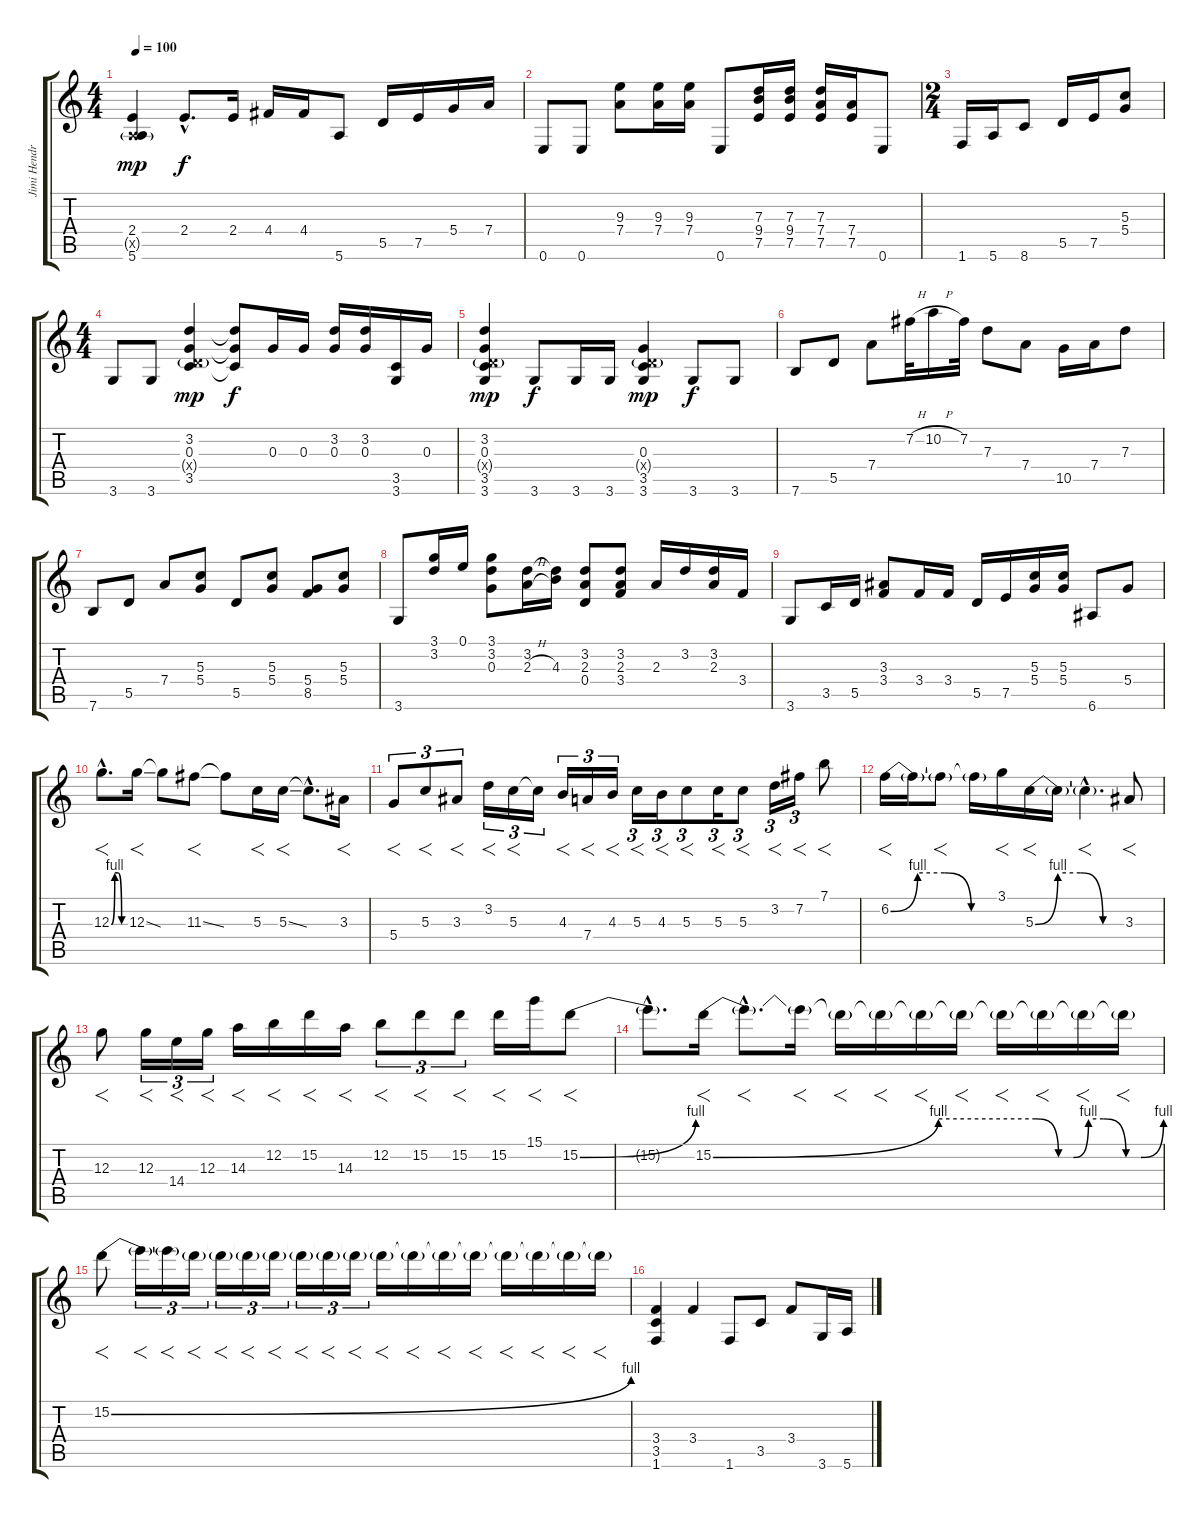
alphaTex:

\track ("Jimi Hendrix" "Jimi Hendr") {instrument electricguitarjazz}
\staff {score tabs}
\tuning (E4 B3 G3 D3 A2 E2) {hide}
\ts (4 4)
\tempo 100
\clef g2
\ks c
(2.4 0.5{g x} 5.6).4{dy mp} 2.4{hac}.8{d dy f} 2.4.16 4.4.16 4.4.16 5.6.8 5.5.16 7.5.16 5.4.16 7.4.16 |
0.6.8 0.6.8 (9.3 7.4).8 (9.3 7.4).16 (9.3 7.4).16 0.6.8 (7.3 9.4 7.5).16 (7.3 9.4 7.5).16 (7.3 7.4 7.5).16 (7.4 7.5).16 0.6.8 |
\ts (2 4)
1.6.16 5.6.16 8.6.8 5.5.16 7.5.16 (5.3 5.4).8 |
\ts (4 4)
3.6.8 3.6.8 (3.2 0.3 0.4{g x} 3.5).4{dy mp} (3.2{t} 0.3{t} 3.5{t}).8{dy f} 0.3.16 0.3.16 (3.2 0.3).16 (3.2 0.3).16 (3.5 3.6).16 0.3.16 |
(3.2 0.3 0.4{g x} 3.5 3.6).4{dy mp} 3.6.8{dy f} 3.6.16 3.6.16 (0.3 0.4{g x} 3.5 3.6).4{dy mp} 3.6.8{dy f} 3.6.8 |
7.6.8 5.5.8 7.4.8 7.2{h}.32 10.2{h}.16 7.2.32 7.3.8 7.4.8 10.5.16 7.4.16 7.3.8 |
7.6.8 5.5.8 7.4.8 (5.3 5.4).8 5.5.8 (5.3 5.4).8 (5.4 8.5).8 (5.3 5.4).8 |
3.6.8 (3.1 3.2).16 0.1.16 (3.1 3.2 0.3).8 (3.2 2.3{h}).16 (3.2{t} 4.3).16 (3.2 2.3 0.4).8 (3.2 2.3 3.4).8 2.3.16 3.2.16 (3.2 2.3).16 3.4.16 |
3.6.8 3.5.16 5.5.16 (3.3 3.4).8 3.4.16 3.4.16 5.5.16 7.5.16 (5.3 5.4).16 (5.3 5.4).16 6.6.8 5.4.8 |
12.3{be (custom 0 0 15 4 30 4 45 0 60 0) hac}.8{f d} 12.3{ss}.16{f} 12.3{t}.8 11.3{ss}.8{f} 11.3{t}.8 5.3.16{f} 5.3{ss}.16{f} 5.3{hac t}.8{d} 3.3.16{f} |
5.4.8{f tu (3 2)} 5.3.8{f tu (3 2)} 3.3.8{f tu (3 2)} 3.2.16{f tu (3 2)} 5.3.16{f tu (3 2)} 5.3{t}.16{tu (3 2)} 4.3.16{f tu (3 2)} 7.4.16{f tu (3 2)} 4.3.16{f tu (3 2)} 5.3.16{f tu (3 2)} 4.3.16{f tu (3 2)} 5.3.8{f tu (3 2)} 5.3.16{f tu (3 2)} 5.3.8{f tu (3 2)} 3.2.16{f tu (3 2)} 7.2.16{f tu (3 2)} 7.1.8{f} |
6.2{be (custom 0 0 15 4 30 4 45 0 60 0)}.16{f} 6.2{t}.16 6.2{t}.8{f} 6.2{t}.16 3.1.16{f} 5.3{be (custom 0 0 15 4 30 4 45 0 60 0)}.16{f} 5.3{t}.16 5.3{hac t}.4{f d} 3.3.8{f} |
12.3.8{f} 12.3.16{f tu (3 2)} 14.4.16{f tu (3 2)} 12.3.16{f tu (3 2)} 14.3.16{f} 12.2.16{f} 15.2.16{f} 14.3.16{f} 12.2.8{f tu (3 2)} 15.2.8{f tu (3 2)} 15.2.8{f tu (3 2)} 15.2.16{f} 15.1.16{f} 15.2{be (bend 0 0 60 4)}.8{f} |
15.2{hac t}.8{d} 15.2{be (custom 0 0 30 4 43 4 46 0 48 0 50 4 52 4 55 0 57 0 60 4)}.16{f} 15.2{hac t}.8{f d} 15.2{t}.16{f} 15.2{t}.16{f} 15.2{t}.16{f} 15.2{t}.16{f} 15.2{t}.16{f} 15.2{t}.16{f} 15.2{t}.16{f} 15.2{t}.16{f} 15.2{t}.16{f} |
15.2{be (bend 0 0 60 4)}.8{f} 15.2{t}.16{f tu (3 2)} 15.2{t}.16{f tu (3 2)} 15.2{t}.16{f tu (3 2)} 15.2{t}.16{f tu (3 2)} 15.2{t}.16{f tu (3 2)} 15.2{t}.16{f tu (3 2)} 15.2{t}.16{f tu (3 2)} 15.2{t}.16{f tu (3 2)} 15.2{t}.16{f tu (3 2)} 15.2{t}.16{f} 15.2{t}.16{f} 15.2{t}.16{f} 15.2{t}.16{f} 15.2{t}.16{f} 15.2{t}.16{f} 15.2{t}.16{f} 15.2{t}.16{f} |
(3.4 3.5 1.6).4 3.4.4 1.6.8 3.5.8 3.4.8 3.6.16 5.6.16
